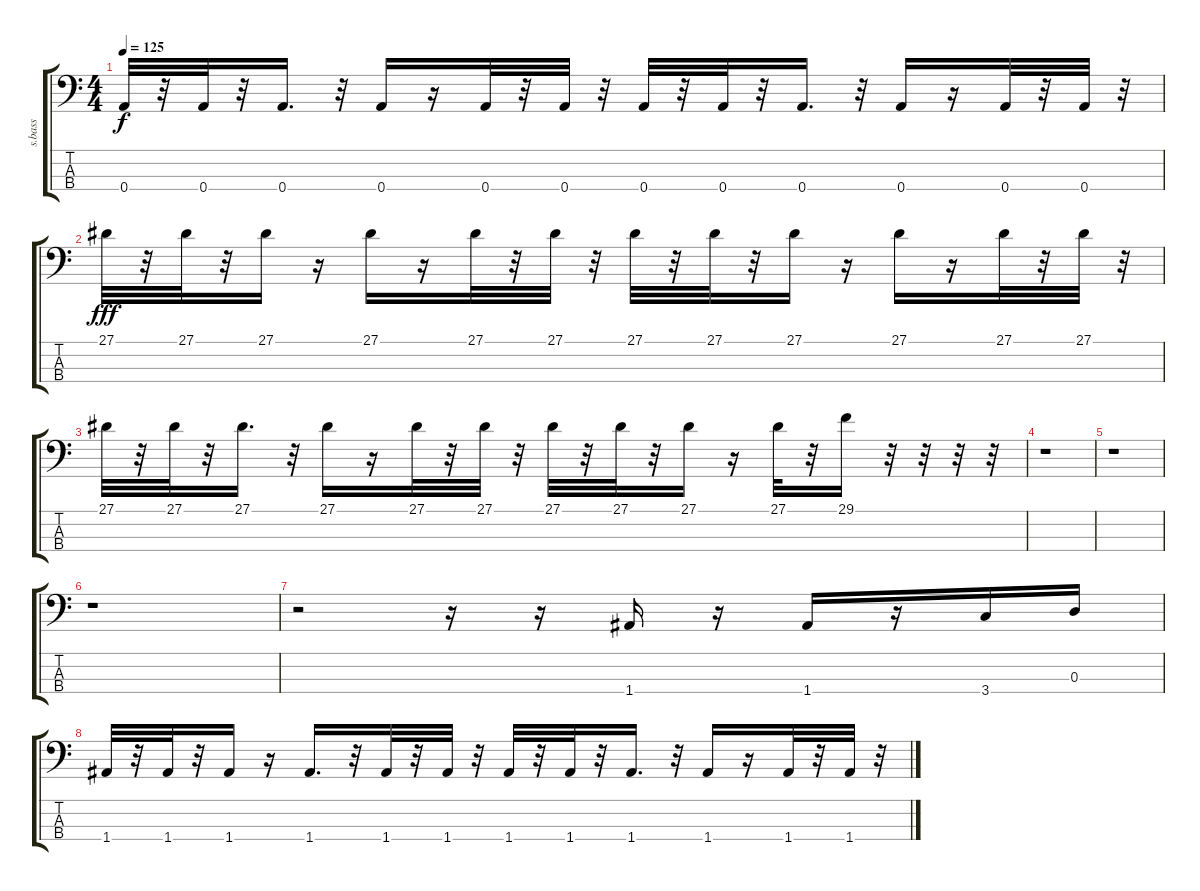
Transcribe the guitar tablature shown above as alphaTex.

\track ("s.bass  " "s.bass  ") {instrument electricbassfinger}
\staff {score tabs}
\tuning (C-1 G2 D2 A1) {hide}
\ts (4 4)
\tempo 125
\clef f4
\ks c
0.4.32{dy f} r.32 0.4.32 r.32 0.4.16{d} r.32 0.4.16 r.16 0.4.32 r.32 0.4.32 r.32 0.4.32 r.32 0.4.32 r.32 0.4.16{d} r.32 0.4.16 r.16 0.4.32 r.32 0.4.32 r.32 |
27.1.32{dy fff} r.32 27.1.32 r.32 27.1.16 r.16 27.1.16 r.16 27.1.32 r.32 27.1.32 r.32 27.1.32 r.32 27.1.32 r.32 27.1.16 r.16 27.1.16 r.16 27.1.32 r.32 27.1.32 r.32 |
27.1.32 r.32 27.1.32 r.32 27.1.16{d} r.32 27.1.16 r.16 27.1.32 r.32 27.1.32 r.32 27.1.32 r.32 27.1.32 r.32 27.1.16 r.16 27.1.32 r.32 29.1.16 r.32 r.32 r.32 r.32 |
r.1 |
r.1 |
r.1 |
r.2 r.16 r.16 1.4.16 r.16 1.4.16 r.16 3.4.16 0.3.16 |
1.4.32 r.32 1.4.32 r.32 1.4.16 r.16 1.4.16{d} r.32 1.4.32 r.32 1.4.32 r.32 1.4.32 r.32 1.4.32 r.32 1.4.16{d} r.32 1.4.16 r.16 1.4.32 r.32 1.4.32 r.32
